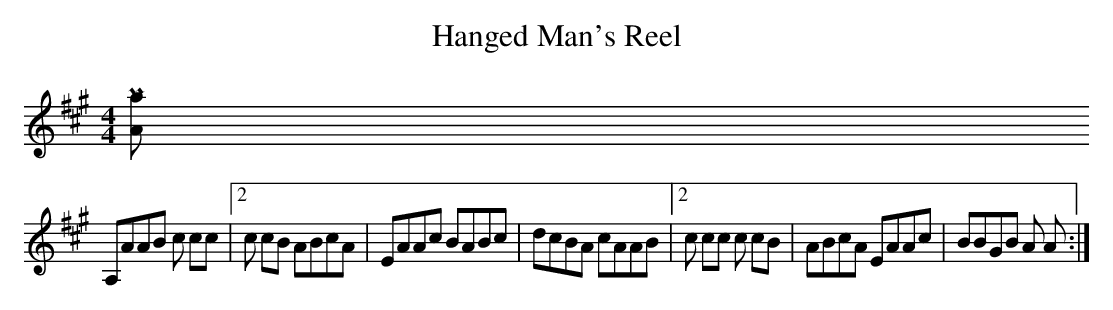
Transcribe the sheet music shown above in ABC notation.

X:1
T:Hanged Man's Reel
M:4/4
L:1/8
K:A
[A Part]
         00  0          000 0000 1    000   0 00  0 0
  30   3 33  3 3               3 3    3     3 30  3 3
A,AAB 2c cc|2c cB ABcA|EAAc BABc|dcBA cAAB|2c cc 2c cB|ABcA EAAc|BBGB 2A 2A:|
